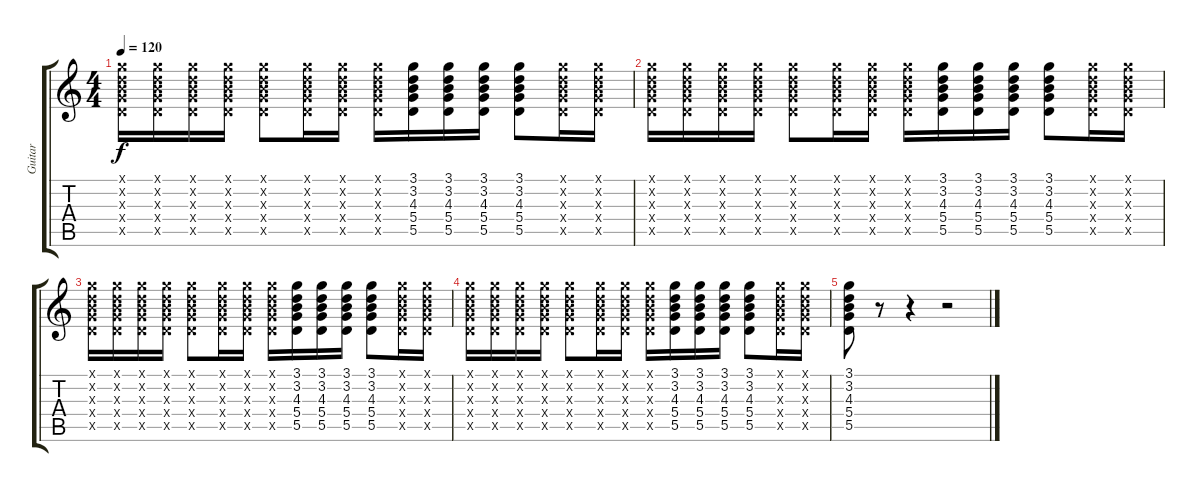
\track ("Guitar " "Guitar ") {instrument electricguitarclean}
\staff {score tabs}
\tuning (E4 B3 G3 D3 A2 E2) {hide}
\ts (4 4)
\tempo 120
\clef g2
\ks c
(3.1{x} 3.2{x} 4.3{x} 5.4{x} 5.5{x}).16{dy f} (3.1{x} 3.2{x} 4.3{x} 5.4{x} 5.5{x}).16 (3.1{x} 3.2{x} 4.3{x} 5.4{x} 5.5{x}).16 (3.1{x} 3.2{x} 4.3{x} 5.4{x} 5.5{x}).16 (3.1{x} 3.2{x} 4.3{x} 5.4{x} 5.5{x}).8 (3.1{x} 3.2{x} 4.3{x} 5.4{x} 5.5{x}).16 (3.1{x} 3.2{x} 4.3{x} 5.4{x} 5.5{x}).16 (3.1{x} 3.2{x} 4.3{x} 5.4{x} 5.5{x}).16 (3.1 3.2 4.3 5.4 5.5).16 (3.1 3.2 4.3 5.4 5.5).16 (3.1 3.2 4.3 5.4 5.5).16 (3.1 3.2 4.3 5.4 5.5).8 (3.1{x} 3.2{x} 4.3{x} 5.4{x} 5.5{x}).16 (3.1{x} 3.2{x} 4.3{x} 5.4{x} 5.5{x}).16 |
(3.1{x} 3.2{x} 4.3{x} 5.4{x} 5.5{x}).16 (3.1{x} 3.2{x} 4.3{x} 5.4{x} 5.5{x}).16 (3.1{x} 3.2{x} 4.3{x} 5.4{x} 5.5{x}).16 (3.1{x} 3.2{x} 4.3{x} 5.4{x} 5.5{x}).16 (3.1{x} 3.2{x} 4.3{x} 5.4{x} 5.5{x}).8 (3.1{x} 3.2{x} 4.3{x} 5.4{x} 5.5{x}).16 (3.1{x} 3.2{x} 4.3{x} 5.4{x} 5.5{x}).16 (3.1{x} 3.2{x} 4.3{x} 5.4{x} 5.5{x}).16 (3.1 3.2 4.3 5.4 5.5).16 (3.1 3.2 4.3 5.4 5.5).16 (3.1 3.2 4.3 5.4 5.5).16 (3.1 3.2 4.3 5.4 5.5).8 (3.1{x} 3.2{x} 4.3{x} 5.4{x} 5.5{x}).16 (3.1{x} 3.2{x} 4.3{x} 5.4{x} 5.5{x}).16 |
(3.1{x} 3.2{x} 4.3{x} 5.4{x} 5.5{x}).16 (3.1{x} 3.2{x} 4.3{x} 5.4{x} 5.5{x}).16 (3.1{x} 3.2{x} 4.3{x} 5.4{x} 5.5{x}).16 (3.1{x} 3.2{x} 4.3{x} 5.4{x} 5.5{x}).16 (3.1{x} 3.2{x} 4.3{x} 5.4{x} 5.5{x}).8 (3.1{x} 3.2{x} 4.3{x} 5.4{x} 5.5{x}).16 (3.1{x} 3.2{x} 4.3{x} 5.4{x} 5.5{x}).16 (3.1{x} 3.2{x} 4.3{x} 5.4{x} 5.5{x}).16 (3.1 3.2 4.3 5.4 5.5).16 (3.1 3.2 4.3 5.4 5.5).16 (3.1 3.2 4.3 5.4 5.5).16 (3.1 3.2 4.3 5.4 5.5).8 (3.1{x} 3.2{x} 4.3{x} 5.4{x} 5.5{x}).16 (3.1{x} 3.2{x} 4.3{x} 5.4{x} 5.5{x}).16 |
(3.1{x} 3.2{x} 4.3{x} 5.4{x} 5.5{x}).16 (3.1{x} 3.2{x} 4.3{x} 5.4{x} 5.5{x}).16 (3.1{x} 3.2{x} 4.3{x} 5.4{x} 5.5{x}).16 (3.1{x} 3.2{x} 4.3{x} 5.4{x} 5.5{x}).16 (3.1{x} 3.2{x} 4.3{x} 5.4{x} 5.5{x}).8 (3.1{x} 3.2{x} 4.3{x} 5.4{x} 5.5{x}).16 (3.1{x} 3.2{x} 4.3{x} 5.4{x} 5.5{x}).16 (3.1{x} 3.2{x} 4.3{x} 5.4{x} 5.5{x}).16 (3.1 3.2 4.3 5.4 5.5).16 (3.1 3.2 4.3 5.4 5.5).16 (3.1 3.2 4.3 5.4 5.5).16 (3.1 3.2 4.3 5.4 5.5).8 (3.1{x} 3.2{x} 4.3{x} 5.4{x} 5.5{x}).16 (3.1{x} 3.2{x} 4.3{x} 5.4{x} 5.5{x}).16 |
(3.1 3.2 4.3 5.4 5.5).8 r.8 r.4 r.2
